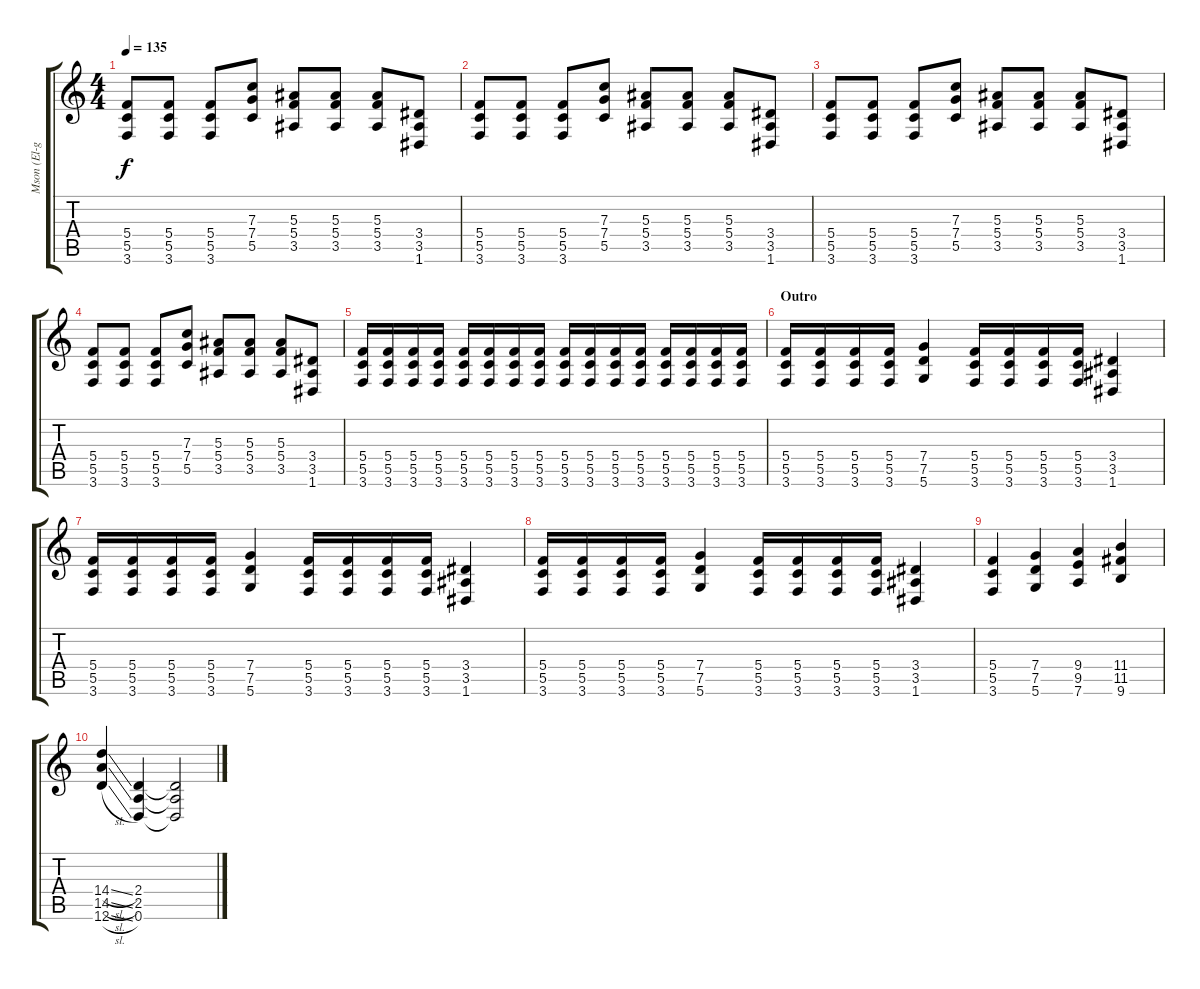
\track ("Mson (El-gitarr)" "Mson (El-g") {instrument overdrivenguitar}
\staff {score tabs}
\tuning (D4 A3 F3 C3 G2 D2) {hide}
\ts (4 4)
\tempo 135
\clef g2
\ks c
(5.4 5.5 3.6).8{dy f} (5.4 5.5 3.6).8 (5.4 5.5 3.6).8 (7.3 7.4 5.5).8 (5.3 5.4 3.5).8 (5.3 5.4 3.5).8 (5.3 5.4 3.5).8 (3.4 3.5 1.6).8 |
(5.4 5.5 3.6).8 (5.4 5.5 3.6).8 (5.4 5.5 3.6).8 (7.3 7.4 5.5).8 (5.3 5.4 3.5).8 (5.3 5.4 3.5).8 (5.3 5.4 3.5).8 (3.4 3.5 1.6).8 |
(5.4 5.5 3.6).8 (5.4 5.5 3.6).8 (5.4 5.5 3.6).8 (7.3 7.4 5.5).8 (5.3 5.4 3.5).8 (5.3 5.4 3.5).8 (5.3 5.4 3.5).8 (3.4 3.5 1.6).8 |
(5.4 5.5 3.6).8 (5.4 5.5 3.6).8 (5.4 5.5 3.6).8 (7.3 7.4 5.5).8 (5.3 5.4 3.5).8 (5.3 5.4 3.5).8 (5.3 5.4 3.5).8 (3.4 3.5 1.6).8 |
(5.4 5.5 3.6).16 (5.4 5.5 3.6).16 (5.4 5.5 3.6).16 (5.4 5.5 3.6).16 (5.4 5.5 3.6).16 (5.4 5.5 3.6).16 (5.4 5.5 3.6).16 (5.4 5.5 3.6).16 (5.4 5.5 3.6).16 (5.4 5.5 3.6).16 (5.4 5.5 3.6).16 (5.4 5.5 3.6).16 (5.4 5.5 3.6).16 (5.4 5.5 3.6).16 (5.4 5.5 3.6).16 (5.4 5.5 3.6).16 |
\section ("" "Outro")
(5.4 5.5 3.6).16 (5.4 5.5 3.6).16 (5.4 5.5 3.6).16 (5.4 5.5 3.6).16 (7.4 7.5 5.6).4 (5.4 5.5 3.6).16 (5.4 5.5 3.6).16 (5.4 5.5 3.6).16 (5.4 5.5 3.6).16 (3.4 3.5 1.6).4 |
(5.4 5.5 3.6).16 (5.4 5.5 3.6).16 (5.4 5.5 3.6).16 (5.4 5.5 3.6).16 (7.4 7.5 5.6).4 (5.4 5.5 3.6).16 (5.4 5.5 3.6).16 (5.4 5.5 3.6).16 (5.4 5.5 3.6).16 (3.4 3.5 1.6).4 |
(5.4 5.5 3.6).16 (5.4 5.5 3.6).16 (5.4 5.5 3.6).16 (5.4 5.5 3.6).16 (7.4 7.5 5.6).4 (5.4 5.5 3.6).16 (5.4 5.5 3.6).16 (5.4 5.5 3.6).16 (5.4 5.5 3.6).16 (3.4 3.5 1.6).4 |
(5.4 5.5 3.6).4 (7.4 7.5 5.6).4 (9.4 9.5 7.6).4 (11.4 11.5 9.6).4 |
(14.4{sl} 14.5{sl} 12.6{sl}).4 (2.4 2.5 0.6).4 (2.4{t} 2.5{t} 0.6{t}).2
